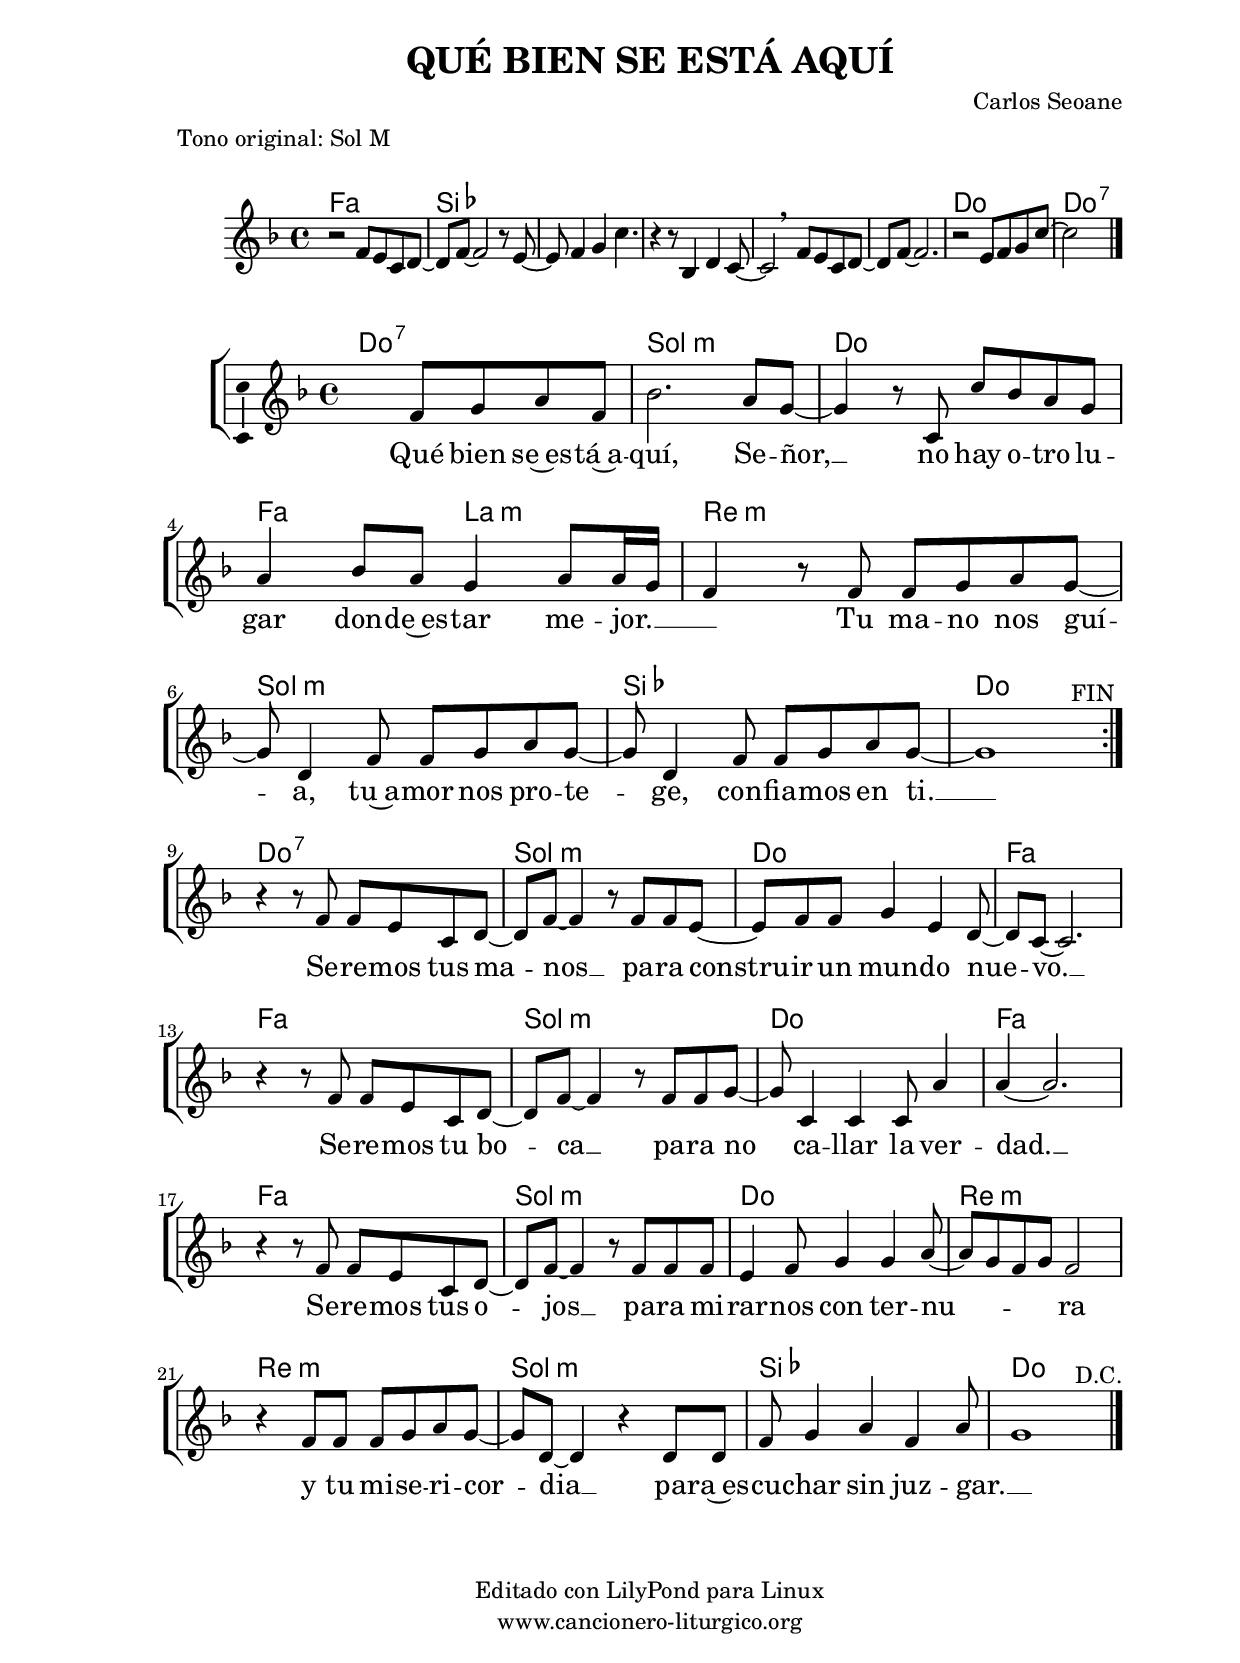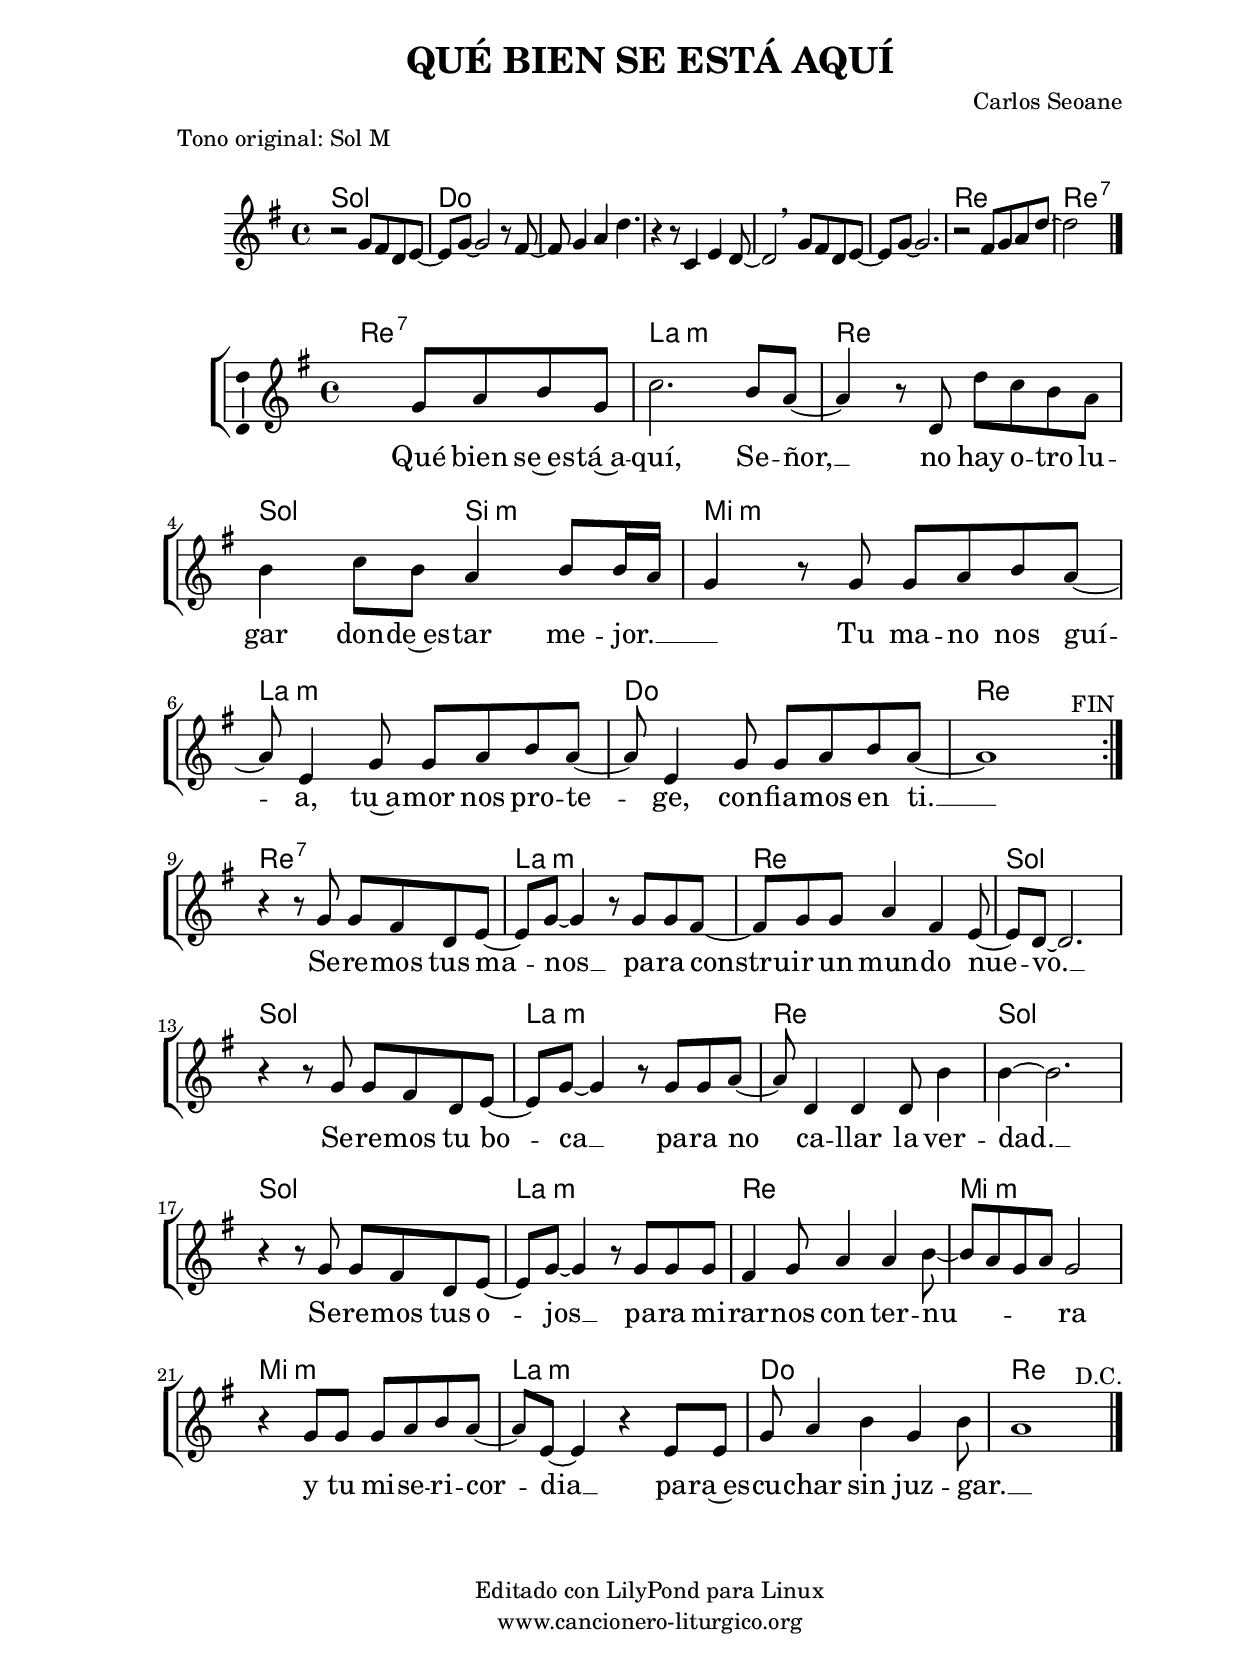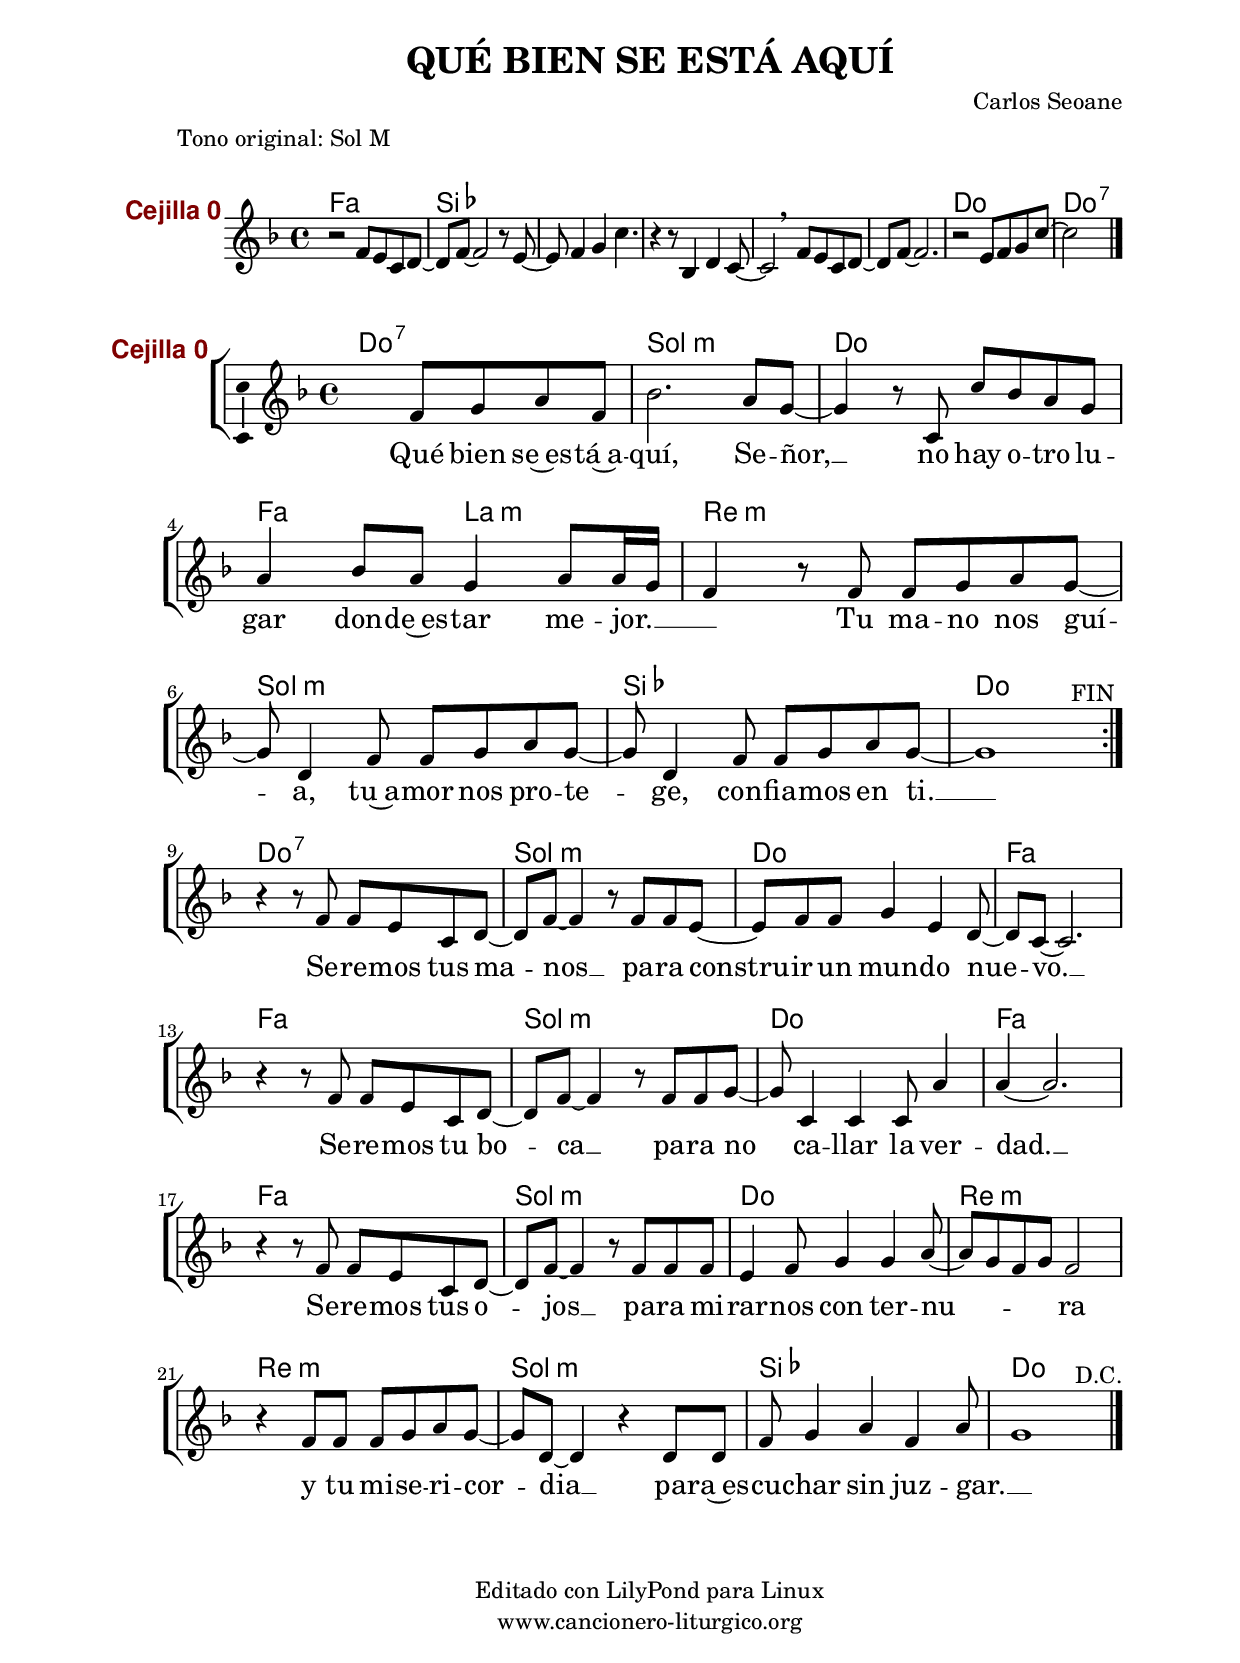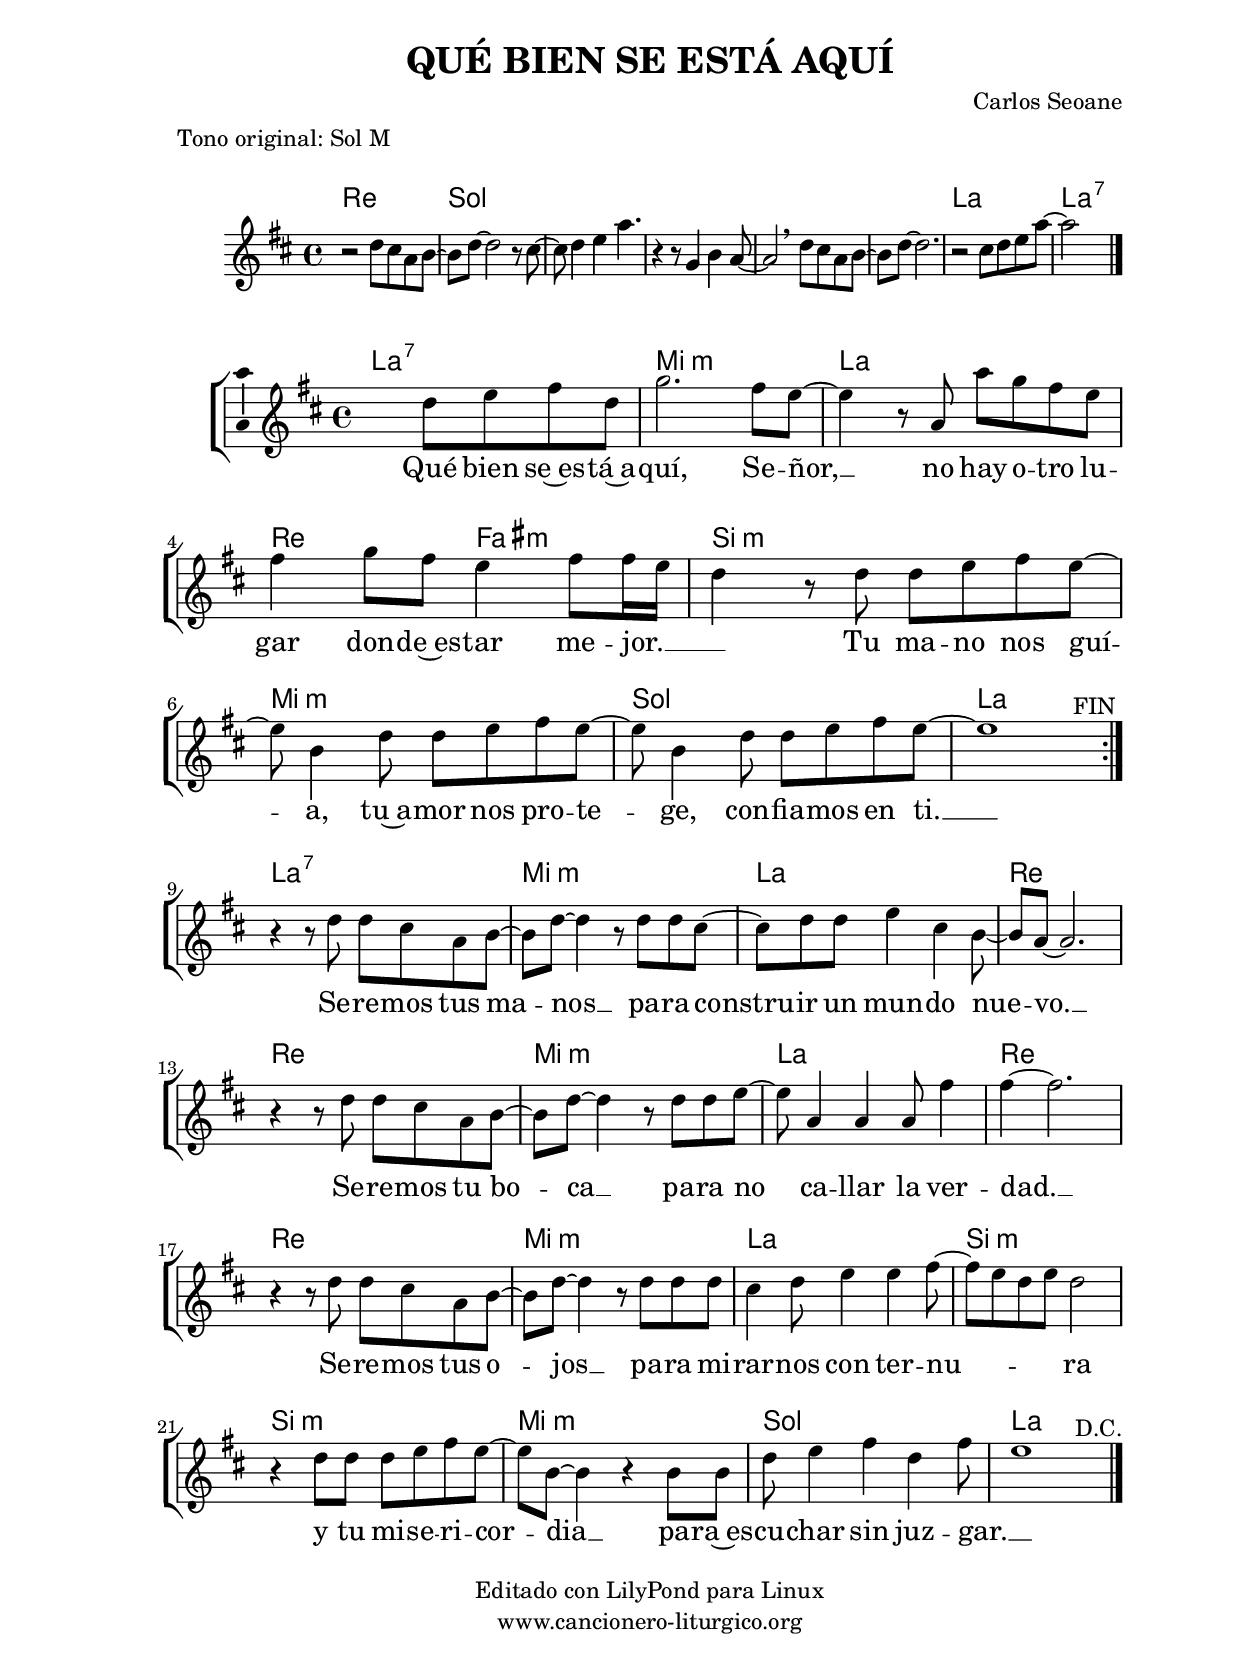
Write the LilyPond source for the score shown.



%versión de lilypond para la que se ha escrito esta partitura:
\version "2.16.0"

	%Tamaño papel
	#(set-default-paper-size "a4")
	%Tamaño partitura
	#(set-global-staff-size 20)
	%No responde al pulsar sobre una nota
	#(ly:set-option 'point-and-click #f)

%parámetros del encabezamiento:
\header {
	title = "QUÉ BIEN SE ESTÁ AQUÍ"
	subtitle = ""
	composer = "Carlos Seoane"
	poet = ""
	meter = "Tono original: Sol M"
	arranger = ""
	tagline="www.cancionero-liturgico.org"
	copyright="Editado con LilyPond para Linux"
	tiempo = ""
	usos = ""
	letra = ""
	}

%parámetros asociados al papel:
\paper  {
	oddHeaderMarkup = \markup {\fill-line { \on-the-fly #not-first-page \fromproperty #'header:title \on-the-fly #not-first-page \fromproperty #'header:composer }}
	evenHeaderMarkup = \markup {\fill-line { \fromproperty #'header:composer \fromproperty #'header:title }}
	#(set-paper-size "a4")
	print-page-number = ##f
	first-page-number = 1
	print-first-page-number = ##f
%	head-separation = 3.0 \cm
	top-margin = 2.0 \cm
	bottom-margin = 0.5\cm
%%%	bottom-margin = -2.0\cm
	left-margin = 3.0 \cm
	line-width = 16.0 \cm 
	indent = 8\mm
	interscoreline = 2.\mm
	between-system-space = 15\mm
%	para que las partituras no llenen la hoja:
	ragged-bottom = ##t
%	idem para la última hoja:
	ragged-last-bottom = ##f
%	para que las partituras llenen el ancho del papel:
	ragged-last = ##f
	after-title-space = 2.5 \cm
page-count=1
%system-count=8

	%Flexible Vertical Spacing
%	markup-markup-spacing =
%	#'((basic-distance . 15) (minimum-distance . 15) (padding . 3))
	markup-system-spacing =
	#'((basic-distance . 15) (minimum-distance . 15) (padding . 3))
	system-system-spacing =
	#'((basic-distance . 15) (minimum-distance . 15) (padding . 3))
	score-system-spacing =
	#'((basic-distance . 15) (minimum-distance . 15) (padding . 5))
%	top-system-spacing = % header
%	#'((basic-distance . 8) (minimum-distance . 0) (padding . 0))
%	top-markup-spacing =
%	#'((basic-distance . 20) (minimum-distance . 20) (padding . 0))
	last-bottom-spacing = % footer
	#'((basic-distance . 5) (minimum-distance . 5) (padding . 0))
%	score-markup-spacing =
%	#'((basic-distance . 16) (minimum-distance . 13) (padding . 0))

	}


%parámetros que afectan a toda la partitura:
global =  {
	%clave de sol (G):
	\clef G
	%armadura:
	\transpose g f
	\key g \major
	\tempo 4=105
	\set Score.tempoHideNote = ##t
	}


acordesintro = {
	\italianChords
	\chordmode {
	\transpose g f
{

g1 c c c c c d d:7

	}
	}
}



melodiaintro = 
	\transpose g f
{

	\relative c''{
	\time 4/4

r2 g8 fis d e~
e8 g~g2 r8 fis~
fis8 g4 a d4.
r4 r8 c,4 e d8~
d2 \breathe g8 fis d e~
e8 g~g2.
r2 fis8 g a d~
d2 s2

}
	\bar "|."
	}

acordes = {
	\italianChords
	\chordmode {
	\transpose g f
{

\repeat volta 2 {
d1:7 a:m d g2 b:m e1:m a:m c d1
}

d1:7 a:m d g g a:m d g g a:m d e:m e:m a:m c d

	}
	}
}

melodia = 
	\transpose g f
{
	\relative c''{
	\time 4/4

\repeat volta 2 {
s2 g8 a b g
c2. b8 a~
a4 r8 d,8 d' c b a
b4 c8 b a4 b8 b16 a
g4 r8 g8 g a b a~
a8 e4 g8 g a b a~
a8 e4 g8 g a b a~
a1^"               FIN"
}

\break
%\bar "||"

r4 r8 g8 g fis d e~
e8 g8~g4 r8 g8 g fis~
fis8 g g a4 fis e8~
e8 d8~d2.
\break

%Variaciones, según canta Jonatan Narvaez
%https://www.youtube.com/watch?v=0vISqyYRfEc
%r4 r8 g8 g fis d e~
%e8 g8~g4 r4 g8 g
%a4 d,8 d4 d8 b'4
%b4~b2.
r4 r8 g8 g fis d e~
e8 g8~g4 r8 g8 g a~
a8 d,4 d d8 b'4
b4~b2.
\break

r4 r8 g8 g fis d e~
e8 g8~g4 r8 g8 g g
%r4 g8 g4 g g8
%a8 g8~g4 r4 r16 g16 g g
fis4 g8 a4 a b8~
b8 a g a g2
\break

r4 g8 g g a b a~
a8 e~e4 r4 e8 e
g8 a4 b g b8
a1^"          D.C."

	\bar "|."
	}
	}


texto = \lyricmode {
Qué bien se~es -- tá~a -- quí, Se -- ñor, __
no hay o -- tro lu -- gar don -- de~es -- tar me -- jor. __ _ _
Tu ma -- no nos guí -- a,
tu~a -- mor nos pro -- te -- ge,
con -- fia -- mos en ti. __

Se -- re -- mos tus ma -- nos __
pa -- ra constru -- ir un mun -- do nue -- vo. __
Se -- re -- mos tu bo -- ca __
pa -- ra no ca -- llar la ver -- dad. __
Se -- re -- mos tus o -- jos __
pa -- ra mi -- rar -- nos con ter -- nu -- _ _ _ ra
y tu mi -- se -- ri -- cor -- dia __
pa -- ra~es -- cu -- char sin juz -- gar﻿. __ _

	}


acordesintroStaff = \context ChordNames = acordesintroStaff <<
	\set chordChanges = ##t
	\acordesintro
	>>

acordesStaff = \context ChordNames = acordesStaff <<
	\set chordChanges = ##t
	\acordes
	>>


%%%%%%%%%%%%%%%%%%%%%%%%%%%%%%%%%%% CEJILLA %%%%%%%%%%%%%%%%%%%%%%%%%%%%%%%%%%%
acordesintrocejilla = {
%%%	\override ChordNames.ChordName #'font-size = #-1
%%%	\override ChordNames.ChordName #'font-series = #'bold
	\transpose c c {
		\acordesintro
		}
	}

acordesintrocejillaStaff = \context ChordNames = acordesintrocejillaStaff <<
	\set Staff.instrumentName = \markup \with-color #darkred \larger \bold \sans "Cejilla 0"
	\set chordChanges = ##t
	\acordesintrocejilla
	>>
acordescejilla = {
%%%	\override ChordNames.ChordName #'font-size = #-1
%%%	\override ChordNames.ChordName #'font-series = #'bold
	\transpose c c {
		\acordes
		}
	}

acordescejillaStaff = \context ChordNames = acordescejillaStaff <<
	\set Staff.instrumentName = \markup \with-color #darkred \larger \bold \sans "Cejilla 0"
	\set chordChanges = ##t
	\acordescejilla
	>>
%%%%%%%%%%%%%%%%%%%%%%%%%%%%%%%%%%% CEJILLA %%%%%%%%%%%%%%%%%%%%%%%%%%%%%%%%%%%


vozintroStaff = \context Voice = vozintroStaff
<<
	\override Staff.StaffSymbol #'staff-space = #(magstep -0.35)
	\set Staff.midiInstrument = #"english horn"
	\set Staff.midiMinimumVolume = #0.7
	\set Staff.midiMaximumVolume = #0.9
	\global
	\melodiaintro
	>>

vozStaff = \context Voice = vozStaff
\with {\consists "Ambitus_engraver"}
<<
%	\set Staff.instrumentName = ""
%	\set Staff.shortInstrumentName = ""
%	\set Staff.midiInstrument = #"clarinet"
%	\set Staff.midiInstrument = #"cello"
%	\set Staff.midiInstrument = #"flute"
	\set Staff.midiInstrument = #"electric guitar (jazz)"
%	\set Staff.midiInstrument = #"english horn"
%	\set Staff.midiInstrument = #"violin"
%	\set Staff.midiInstrument = #"glockenspiel"
	\set Staff.midiMinimumVolume = #0.7
	\set Staff.midiMaximumVolume = #0.9
	\global
	\melodia
	>>

textoStaff = \context Lyrics = textoStaff <<
	\lyricsto vozStaff \texto
	>>

\book {
	\score {
		\context ChoirStaff {
%			\override StaffGroup.SystemStartBracket #'collapse-height = #1
%			\override Score.SystemStartBar #'collapse-height = #1
			<<
			\acordesintroStaff
			\vozintroStaff
			>>
			}
		\layout {
system-count=1
	    		\context {
				\Lyrics
				\override LyricText #'font-size = #2
				}
	   		 \context {
				\Score
				\override StaffSymbol #'staff-space = #(magstep +3)
				}
			}
		}
	\score {
		\context ChoirStaff {
			\override StaffGroup.SystemStartBracket #'collapse-height = #1
			\override Score.SystemStartBar #'collapse-height = #1
			<<
			\acordesStaff
			\vozStaff
			\textoStaff
			>>
			}
		\layout {
	    		\context {
				\Lyrics
				\override LyricText #'font-size = #2
				}
	   		 \context {
				\Score
				\override StaffSymbol #'staff-space = #(magstep +3)
				}
			}
		}
	\score {
		\unfoldRepeats
		\context ChoirStaff {
			<<
			\acordesintroStaff
			\vozintroStaff
			>>
			<<
			\acordesStaff
			\vozStaff
			>>
			}
		\midi {
	  		\context {
	  			\Score
				tempoWholesPerMinute = #(ly:make-moment 70 4)
				}
			}
		}
	}


%Partitura para guitarra
#(define output-suffix "G")
\book {
	\score {
		\context ChoirStaff {
%			\override StaffGroup.SystemStartBracket #'collapse-height = #1
%			\override Score.SystemStartBar #'collapse-height = #1
			<<
			\acordesintrocejillaStaff
			\vozintroStaff
			>>
			}
		\layout {
system-count=1
%%%%%%%%%%%%%%%%%%%%%%%%%%%%%%%%%%% CEJILLA %%%%%%%%%%%%%%%%%%%%%%%%%%%%%%%%%%%
			\context {
				\ChordNames \consists Instrument_name_engraver
				}
%%%%%%%%%%%%%%%%%%%%%%%%%%%%%%%%%%% CEJILLA %%%%%%%%%%%%%%%%%%%%%%%%%%%%%%%%%%%
	    		\context {
				\Lyrics
				\override LyricText #'font-size = #2
				}
	   		 \context {
				\Score
				\override StaffSymbol #'staff-space = #(magstep +3)
				}
			}
		}
	\score {
		\context ChoirStaff {
			\override StaffGroup.SystemStartBracket #'collapse-height = #1
			\override Score.SystemStartBar #'collapse-height = #1
			<<
			\acordescejillaStaff
			\vozStaff
			\textoStaff
			>>
			}
		\layout {
%%%%%%%%%%%%%%%%%%%%%%%%%%%%%%%%%%% CEJILLA %%%%%%%%%%%%%%%%%%%%%%%%%%%%%%%%%%%
			\context {
				\ChordNames \consists Instrument_name_engraver
				}
%%%%%%%%%%%%%%%%%%%%%%%%%%%%%%%%%%% CEJILLA %%%%%%%%%%%%%%%%%%%%%%%%%%%%%%%%%%%
	    		\context {
				\Lyrics
				\override LyricText #'font-size = #2
				}
	   		 \context {
				\Score
				\override StaffSymbol #'staff-space = #(magstep +3)
				}
			}
		}
	}


#(define output-suffix "C")
\book {
	\score {
		\context ChoirStaff {
%			\override StaffGroup.SystemStartBracket #'collapse-height = #1
%			\override Score.SystemStartBar #'collapse-height = #1
\transpose c d
			<<
			\acordesintroStaff
			\vozintroStaff
			>>
			}
		\layout {
system-count=1
	    		\context {
				\Lyrics
				\override LyricText #'font-size = #2
				}
	   		 \context {
				\Score
				\override StaffSymbol #'staff-space = #(magstep +3)
				}
			}
		}
	\score {
		\context ChoirStaff {
			\override StaffGroup.SystemStartBracket #'collapse-height = #1
			\override Score.SystemStartBar #'collapse-height = #1
\transpose c d
			<<
			\acordesStaff
			\vozStaff
			\textoStaff
			>>
			}
		\layout {
	    		\context {
				\Lyrics
				\override LyricText #'font-size = #2
				}
	   		 \context {
				\Score
				\override StaffSymbol #'staff-space = #(magstep +3)
				}
			}
		}
	}


#(define output-suffix "S")
\book {
	\score {
		\context ChoirStaff {
%			\override StaffGroup.SystemStartBracket #'collapse-height = #1
%			\override Score.SystemStartBar #'collapse-height = #1
\transpose c a
			<<
			\acordesintroStaff
			\vozintroStaff
			>>
			}
		\layout {
system-count=1
	    		\context {
				\Lyrics
				\override LyricText #'font-size = #2
				}
	   		 \context {
				\Score
				\override StaffSymbol #'staff-space = #(magstep +3)
				}
			}
		}
	\score {
		\context ChoirStaff {
			\override StaffGroup.SystemStartBracket #'collapse-height = #1
			\override Score.SystemStartBar #'collapse-height = #1
\transpose c a
			<<
			\acordesStaff
			\vozStaff
			\textoStaff
			>>
			}
		\layout {
	    		\context {
				\Lyrics
				\override LyricText #'font-size = #2
				}
	   		 \context {
				\Score
				\override StaffSymbol #'staff-space = #(magstep +3)
				}
			}
		}
	}


